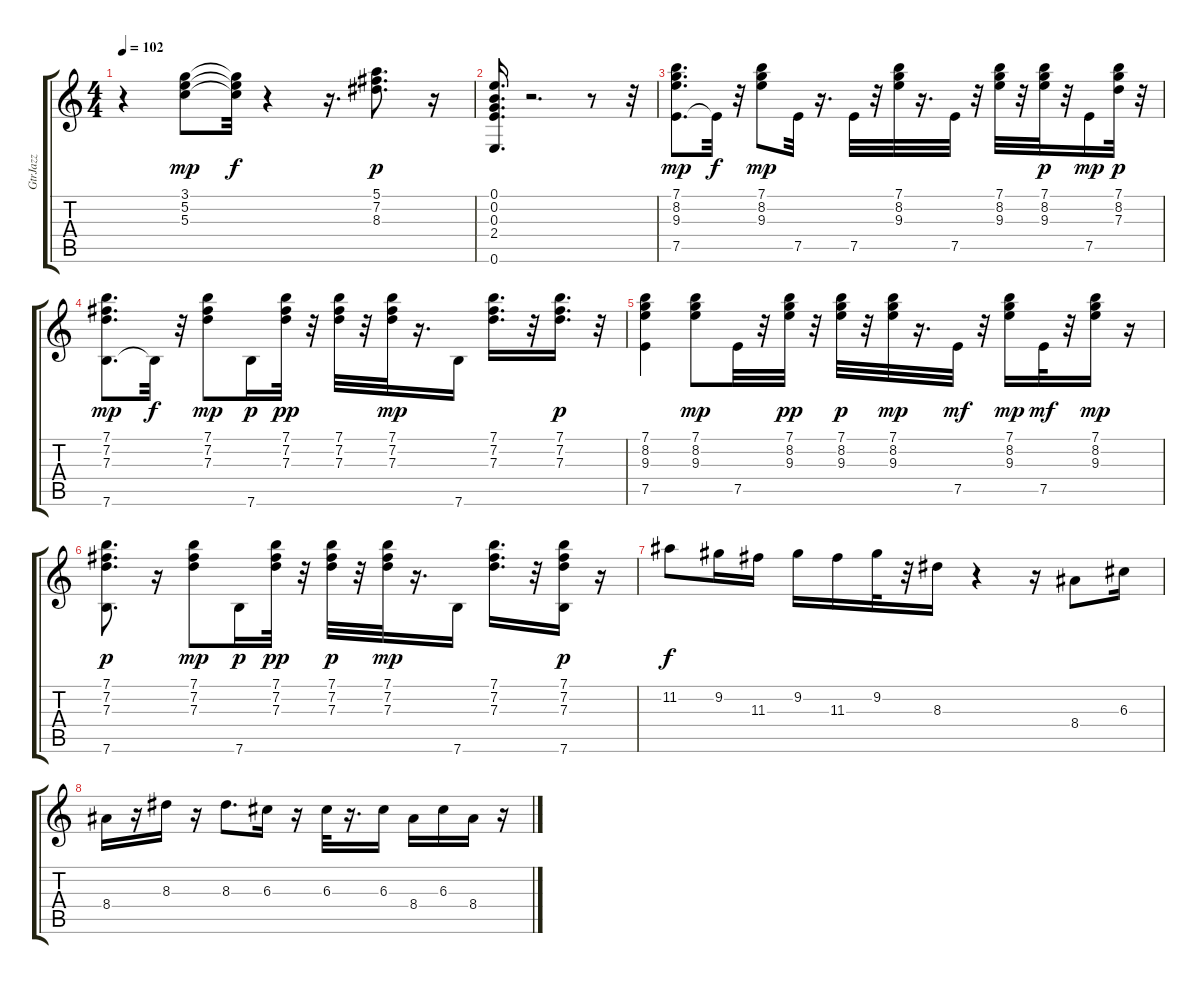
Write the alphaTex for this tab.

\track ("GtrJazz" "GtrJazz") {instrument electricguitarclean}
\staff {score tabs}
\tuning (E4 B3 G3 D3 A2 E2) {hide}
\ts (4 4)
\tempo 102
\clef g2
\ks c
r.4{dy mp} (3.1 5.2 5.3).8 (3.1{t} 5.2{t} 5.3{t}).32{dy f} r.4 r.16{d} (5.1 7.2 8.3).8{d dy p} r.16 |
(0.1 0.2 0.3 2.4 0.6).16{d} r.2{d} r.8 r.32 |
(7.1 8.2 9.3 7.5).8{d dy mp} 7.5{t}.32{dy f} r.32 (7.1 8.2 9.3).8{dy mp} 7.5.32 r.16{d} 7.5.32 r.32 (7.1 8.2 9.3).32 r.16{d} 7.5.32 r.32 (7.1 8.2 9.3).32 r.32 (7.1 8.2 9.3).32{dy p} r.32 7.5.16{dy mp} (7.1 8.2 7.3).32{dy p} r.32 |
(7.1 7.2 7.3 7.6).8{d dy mp} 7.6{t}.32{dy f} r.32 (7.1 7.2 7.3).8{dy mp} 7.6.16{dy p} (7.1 7.2 7.3).32{dy pp} r.32 (7.1 7.2 7.3).32 r.32 (7.1 7.2 7.3).32{dy mp} r.16{d} 7.6.16 (7.1 7.2 7.3).16{d} r.32 (7.1 7.2 7.3).16{d dy p} r.32 |
(7.1 8.2 9.3 7.5).4 (7.1 8.2 9.3).8{dy mp} 7.5.32 r.32 (7.1 8.2 9.3).32{dy pp} r.32 (7.1 8.2 9.3).32{dy p} r.32 (7.1 8.2 9.3).32{dy mp} r.16{d} 7.5.32{dy mf} r.32 (7.1 8.2 9.3).16{dy mp} 7.5.32{dy mf} r.32 (7.1 8.2 9.3).16{dy mp} r.16 |
(7.1 7.2 7.3 7.6).8{d dy p} r.16 (7.1 7.2 7.3).8{dy mp} 7.6.16{dy p} (7.1 7.2 7.3).32{dy pp} r.32 (7.1 7.2 7.3).32{dy p} r.32 (7.1 7.2 7.3).32{dy mp} r.16{d} 7.6.16 (7.1 7.2 7.3).16{d} r.32 (7.1 7.2 7.3 7.6).16{dy p} r.16 |
11.2.8{dy f} 9.2.16 11.3.16 9.2.16 11.3.16 9.2.32 r.32 8.3.16 r.4 r.16 8.4.8 6.3.16 |
8.4.16 r.16 8.3.16 r.16 8.3.8{d} 6.3.16 r.16 6.3.32 r.16{d} 6.3.16 8.4.16 6.3.16 8.4.16 r.16
